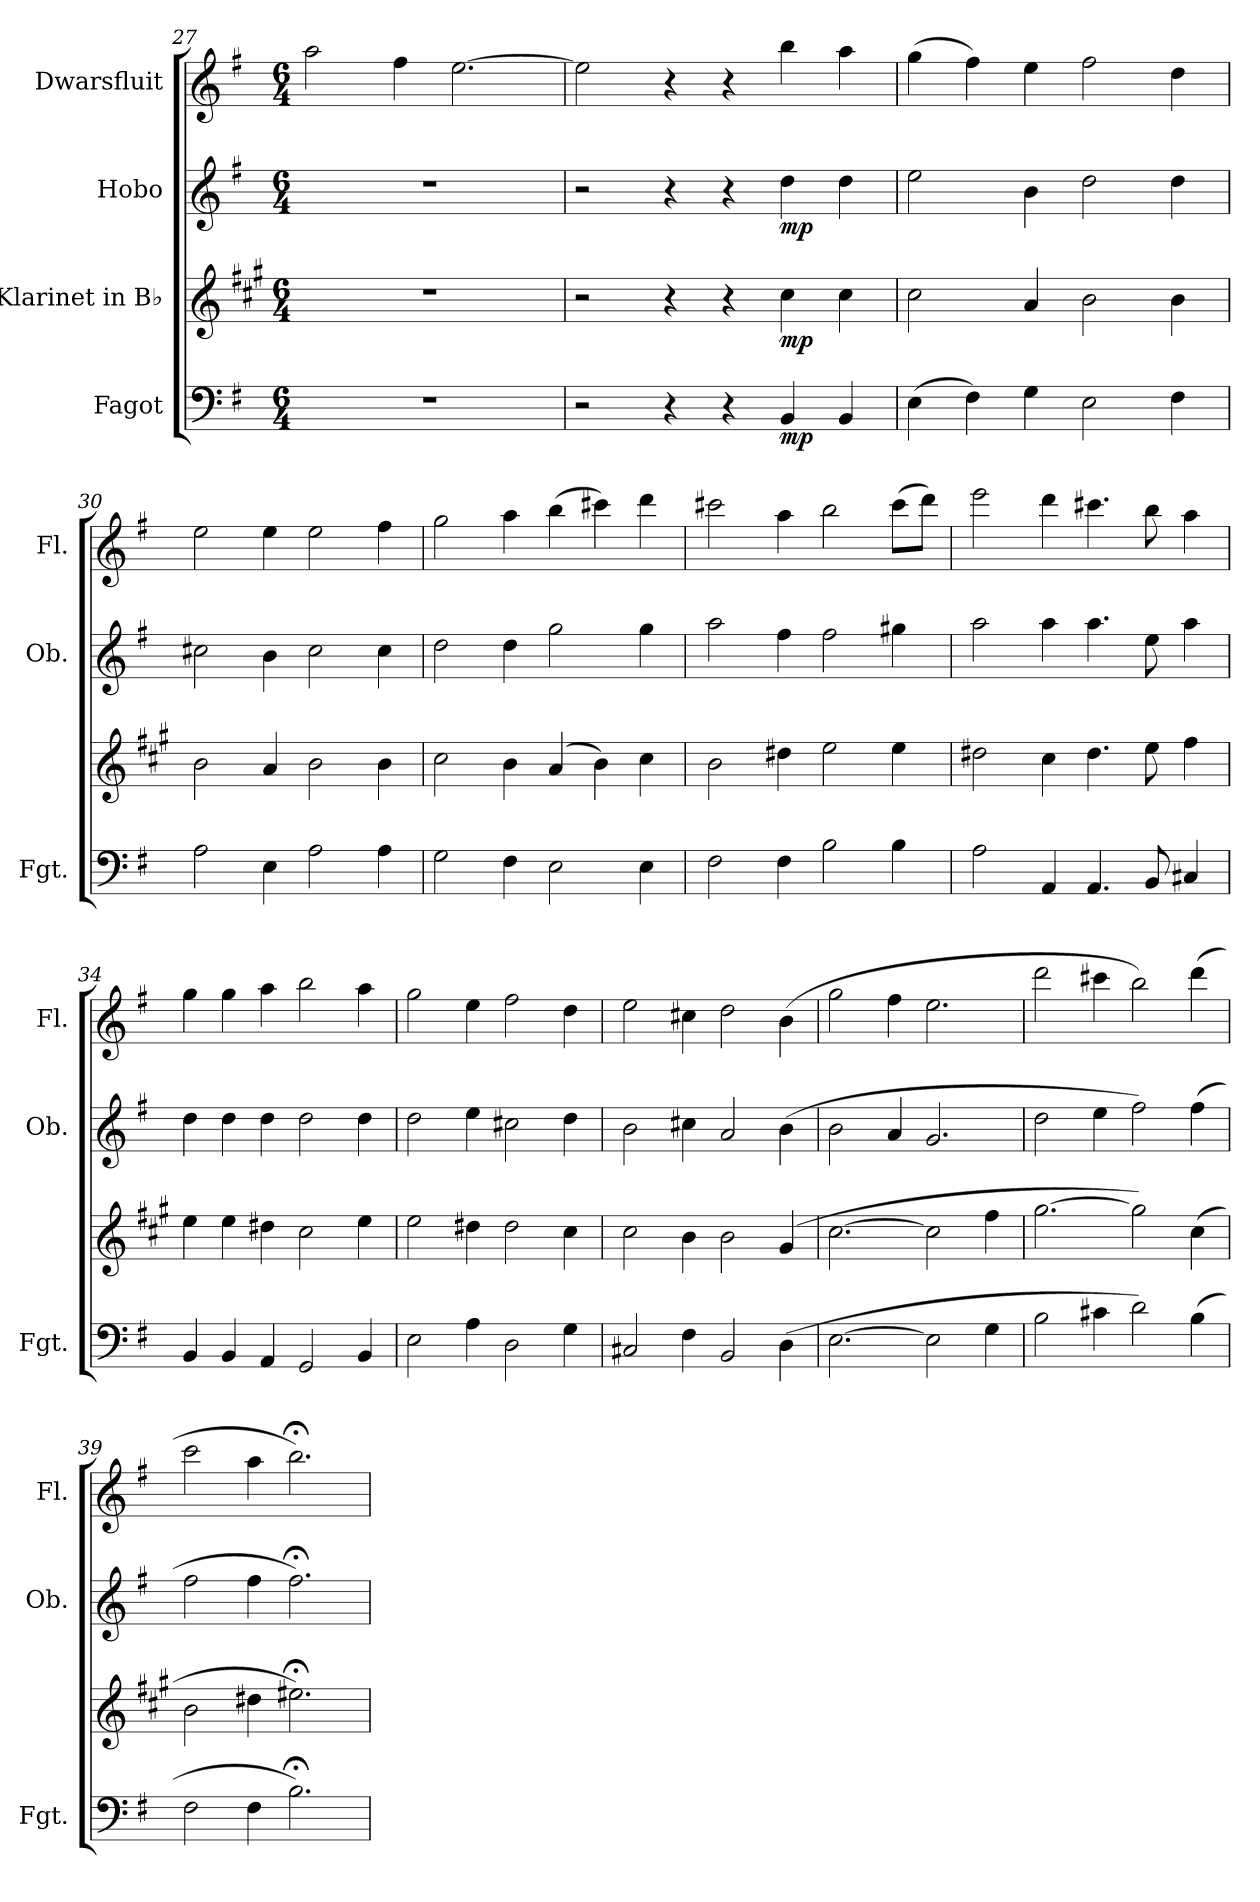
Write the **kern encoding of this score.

**kern	**dynam	**kern	**dynam	**kern	**dynam	**kern
*part4	*part4	*part3	*part3	*part2	*part2	*part1
*staff4	*staff4	*staff3	*staff3	*staff2	*staff2	*staff1
*I"Fagot	*	*I"Klarinet in B♭	*	*I"Hobo	*	*I"Dwarsfluit
*I'Fgt.	*	*	*	*I'Ob.	*	*I'Fl.
!!LO:PB:g=z
*clefF4	*	*clefG2	*	*clefG2	*	*clefG2
*	*	*ITrd1c2	*	*	*	*
*k[f#]	*	*k[f#]	*	*k[f#]	*	*k[f#]
*M6/4	*	*M6/4	*	*M6/4	*	*M6/4
=27	=27	=27	=27	=27	=27	=27
1.r	.	1.r	.	1.r	.	2aa\
.	.	.	.	.	.	4ff#\
.	.	.	.	.	.	[2.ee\
=28	=28	=28	=28	=28	=28	=28
2r	.	2r	.	2r	.	2ee\]
4r	.	4r	.	4r	.	4r
4r	.	4r	.	4r	.	4r
!	!LO:DY:b	!	!LO:DY:b	!	!LO:DY:b	!
4BB/	mp	4b\	mp	4dd\	mp	4bb\
4BB/	.	4b\	.	4dd\	.	4aa\
=29	=29	=29	=29	=29	=29	=29
(4E\	.	2b\	.	2ee\	.	(4gg\
4F#\)	.	.	.	.	.	4ff#\)
4G\	.	4g/	.	4b\	.	4ee\
2E\	.	2a\	.	2dd\	.	2ff#\
4F#\	.	4a\	.	4dd\	.	4dd\
=30	=30	=30	=30	=30	=30	=30
2A\	.	2a\	.	2cc#X\	.	2ee\
4E\	.	4g/	.	4b\	.	4ee\
2A\	.	2a\	.	2cc#\	.	2ee\
4A\	.	4a\	.	4cc#\	.	4ff#\
=31	=31	=31	=31	=31	=31	=31
2G\	.	2b\	.	2dd\	.	2gg\
4F#\	.	4a\	.	4dd\	.	4aa\
2E\	.	(4g/	.	2gg\	.	(4bb\
.	.	4a\)	.	.	.	4ccc#X\)
4E\	.	4b\	.	4gg\	.	4ddd\
=32	=32	=32	=32	=32	=32	=32
2F#\	.	2a\	.	2aa\	.	2ccc#X\
4F#\	.	4cc#X\	.	4ff#\	.	4aa\
2B\	.	2dd\	.	2ff#\	.	2bb\
4B\	.	4dd\	.	4gg#X\	.	(8ccc#\L
.	.	.	.	.	.	8ddd\J)
!!LO:LB:g=z
=33	=33	=33	=33	=33	=33	=33
2A\	.	2cc#X\	.	2aa\	.	2eee\
4AA/	.	4b\	.	4aa\	.	4ddd\
4.AA/	.	4.cc#\	.	4.aa\	.	4.ccc#X\
8BB/	.	8dd\	.	8ee\	.	8bb\
4C#X/	.	4ee\	.	4aa\	.	4aa\
=34	=34	=34	=34	=34	=34	=34
4BB/	.	4dd\	.	4dd\	.	4gg\
4BB/	.	4dd\	.	4dd\	.	4gg\
4AA/	.	4cc#X\	.	4dd\	.	4aa\
2GG/	.	2b\	.	2dd\	.	2bb\
4BB/	.	4dd\	.	4dd\	.	4aa\
=35	=35	=35	=35	=35	=35	=35
2E\	.	2dd\	.	2dd\	.	2gg\
4A\	.	4cc#X\	.	4ee\	.	4ee\
2D\	.	2cc#\	.	2cc#X\	.	2ff#\
4G\	.	4b\	.	4dd\	.	4dd\
=36	=36	=36	=36	=36	=36	=36
2C#X/	.	2b\	.	2b\	.	2ee\
4F#\	.	4a\	.	4cc#X\	.	4cc#X\
2BB/	.	2a\	.	2a/	.	2dd\
(4D\	.	(4f#/	.	(4b\	.	(4b\
=37	=37	=37	=37	=37	=37	=37
[2.E\	.	[2.b\	.	2b\	.	2gg\
.	.	.	.	4a/	.	4ff#\
2E\]	.	2b\]	.	2.g/	.	2.ee\
4G\	.	4ee\	.	.	.	.
!!LO:LB:g=z
=38	=38	=38	=38	=38	=38	=38
2B\	.	[2.ff#\	.	2dd\	.	2ddd\
4c#X\	.	.	.	4ee\	.	4ccc#X\
2d\)	.	2ff#\])	.	2ff#\)	.	2bb\)
(4B\	.	(4b\	.	(4ff#\	.	(4ddd\
=39	=39	=39	=39	=39	=39	=39
2F#\	.	2a\	.	2ff#\	.	2ccc\
4F#\	.	4cc#X\	.	4ff#\	.	4aa\
*	*	*	*	*	*	*MM60
2.B;<\)	.	2.dd#X;<\)	.	2.ff#;<\)	.	2.bb;<\)
=	=	=	=	=	=	=
*-	*-	*-	*-	*-	*-	*-
